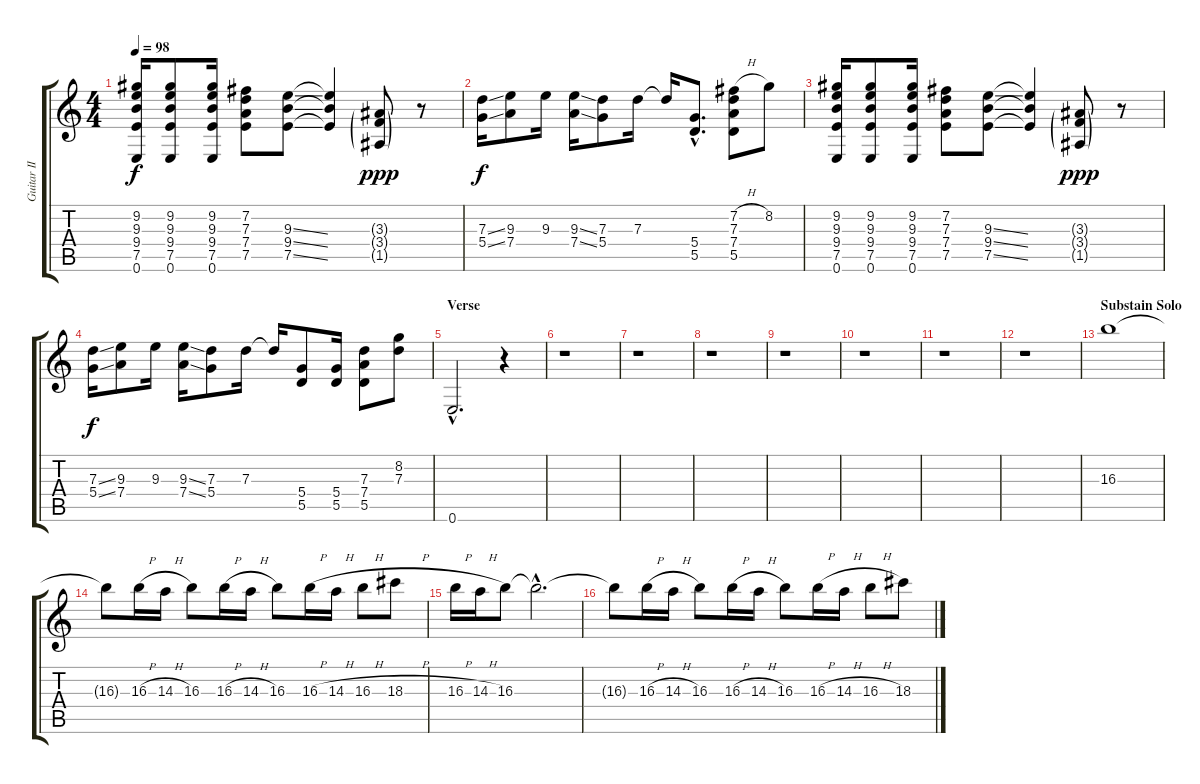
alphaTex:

\track ("Guitar II" "Guitar II") {instrument overdrivenguitar}
\staff {score tabs}
\tuning (E4 B3 G3 D3 A2 E2) {hide}
\ts (4 4)
\tempo 98
\clef g2
\ks c
(9.2 9.3 9.4 7.5 0.6).16{dy f} (9.2 9.3 9.4 7.5 0.6).8 (9.2 9.3 9.4 7.5 0.6).16 (7.2 7.3 7.4 7.5).8 (9.3{ss} 9.4{ss} 7.5{ss}).8 (9.3{t} 9.4{t} 7.5{t}).4 (3.3{g} 3.4{g} 1.5{g}).8{dy ppp} r.8 |
(7.3{ss} 5.4{ss}).16{dy f} (9.3 7.4).8 9.3.16 (9.3{ss} 7.4{ss}).16 (7.3 5.4).8 7.3.16 7.3{t}.16 (5.4{hac} 5.5{hac}).8{d} (7.2{h} 7.3 7.4 5.5).8 8.2.8 |
(9.2 9.3 9.4 7.5 0.6).16 (9.2 9.3 9.4 7.5 0.6).8 (9.2 9.3 9.4 7.5 0.6).16 (7.2 7.3 7.4 7.5).8 (9.3{ss} 9.4{ss} 7.5{ss}).8 (9.3{t} 9.4{t} 7.5{t}).4 (3.3{g} 3.4{g} 1.5{g}).8{dy ppp} r.8 |
(7.3{ss} 5.4{ss}).16{dy f} (9.3 7.4).8 9.3.16 (9.3{ss} 7.4{ss}).16 (7.3 5.4).8 7.3.16 7.3{t}.16 (5.4 5.5).8 (5.4 5.5).16 (7.3 7.4 5.5).8 (8.2 7.3).8 |
\section ("" "Verse")
0.6{hac}.2{d} r.4 |
r.1 |
r.1 |
r.1 |
r.1 |
r.1 |
r.1 |
r.1 |
\section ("" "Substain Solo")
16.3.1 |
16.3{t}.8 16.3{h}.16 14.3{h}.16 16.3.8 16.3{h}.16 14.3{h}.16 16.3.8 16.3{h}.16 14.3{h}.16 16.3{h}.8 18.3{h}.8 |
16.3{h}.16 14.3{h}.16 16.3.8 16.3{hac t}.2{d} |
16.3{t}.8 16.3{h}.16 14.3{h}.16 16.3.8 16.3{h}.16 14.3{h}.16 16.3.8 16.3{h}.16 14.3{h}.16 16.3{h}.8 18.3{h}.8
